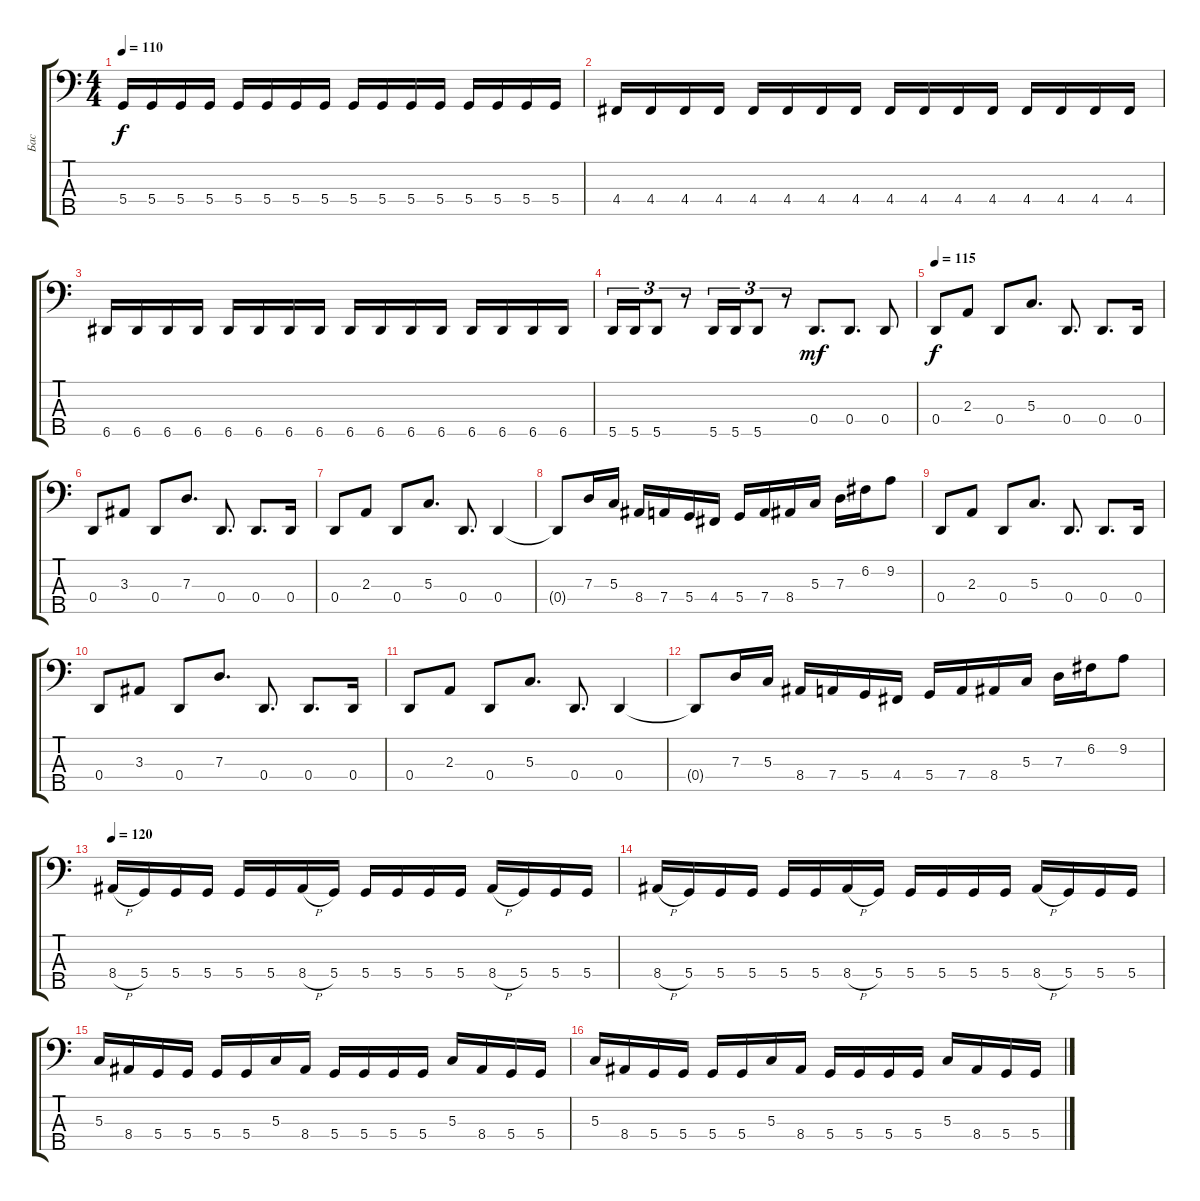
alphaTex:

\track ("Бас" "Бас") {instrument electricbassfinger}
\staff {score tabs}
\tuning (F2 C2 G1 D1 A0) {hide}
\ts (4 4)
\tempo 110
\clef f4
\ks c
5.4.16{dy f} 5.4.16 5.4.16 5.4.16 5.4.16 5.4.16 5.4.16 5.4.16 5.4.16 5.4.16 5.4.16 5.4.16 5.4.16 5.4.16 5.4.16 5.4.16 |
4.4.16 4.4.16 4.4.16 4.4.16 4.4.16 4.4.16 4.4.16 4.4.16 4.4.16 4.4.16 4.4.16 4.4.16 4.4.16 4.4.16 4.4.16 4.4.16 |
6.5.16 6.5.16 6.5.16 6.5.16 6.5.16 6.5.16 6.5.16 6.5.16 6.5.16 6.5.16 6.5.16 6.5.16 6.5.16 6.5.16 6.5.16 6.5.16 |
5.5.16{tu (3 2)} 5.5.16{tu (3 2)} 5.5.8{tu (3 2)} r.8{tu (3 2)} 5.5.16{tu (3 2)} 5.5.16{tu (3 2)} 5.5.8{tu (3 2)} r.8{tu (3 2)} 0.4.8{d dy mf} 0.4.8{d} 0.4.8 |
\tempo 115
0.4.8{dy f} 2.3.8 0.4.8 5.3.8{d} 0.4.8{d} 0.4.8{d} 0.4.16 |
0.4.8 3.3.8 0.4.8 7.3.8{d} 0.4.8{d} 0.4.8{d} 0.4.16 |
0.4.8 2.3.8 0.4.8 5.3.8{d} 0.4.8{d} 0.4.4 |
0.4{t}.8 7.3.16 5.3.16 8.4.16 7.4.16 5.4.16 4.4.16 5.4.16 7.4.16 8.4.16 5.3.16 7.3.16 6.2.16 9.2.8 |
0.4.8 2.3.8 0.4.8 5.3.8{d} 0.4.8{d} 0.4.8{d} 0.4.16 |
0.4.8 3.3.8 0.4.8 7.3.8{d} 0.4.8{d} 0.4.8{d} 0.4.16 |
0.4.8 2.3.8 0.4.8 5.3.8{d} 0.4.8{d} 0.4.4 |
0.4{t}.8 7.3.16 5.3.16 8.4.16 7.4.16 5.4.16 4.4.16 5.4.16 7.4.16 8.4.16 5.3.16 7.3.16 6.2.16 9.2.8 |
\tempo 120
8.4{h}.16 5.4.16 5.4.16 5.4.16 5.4.16 5.4.16 8.4{h}.16 5.4.16 5.4.16 5.4.16 5.4.16 5.4.16 8.4{h}.16 5.4.16 5.4.16 5.4.16 |
8.4{h}.16 5.4.16 5.4.16 5.4.16 5.4.16 5.4.16 8.4{h}.16 5.4.16 5.4.16 5.4.16 5.4.16 5.4.16 8.4{h}.16 5.4.16 5.4.16 5.4.16 |
5.3.16 8.4.16 5.4.16 5.4.16 5.4.16 5.4.16 5.3.16 8.4.16 5.4.16 5.4.16 5.4.16 5.4.16 5.3.16 8.4.16 5.4.16 5.4.16 |
5.3.16 8.4.16 5.4.16 5.4.16 5.4.16 5.4.16 5.3.16 8.4.16 5.4.16 5.4.16 5.4.16 5.4.16 5.3.16 8.4.16 5.4.16 5.4.16
